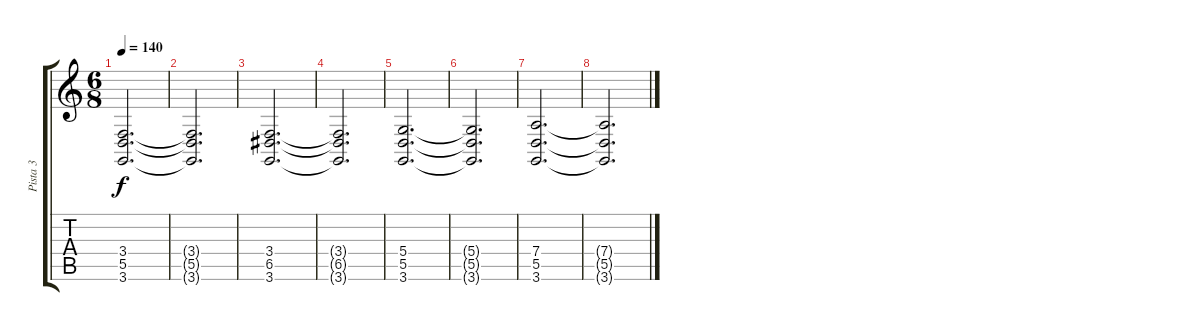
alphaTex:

\track ("Pista 3" "Pista 3") {instrument stringensemble1}
\staff {score tabs}
\tuning (E4 B3 G3 D3 A2 E2) {hide}
\ts (6 8)
\tempo 140
\clef g2
\ks c
(3.4 5.5 3.6).2{d dy f} |
(3.4{t} 5.5{t} 3.6{t}).2{d} |
(3.4 6.5 3.6).2{d} |
(3.4{t} 6.5{t} 3.6{t}).2{d} |
(5.4 5.5 3.6).2{d} |
(5.4{t} 5.5{t} 3.6{t}).2{d} |
(7.4 5.5 3.6).2{d volume 0} |
(7.4{t} 5.5{t} 3.6{t}).2{d}
